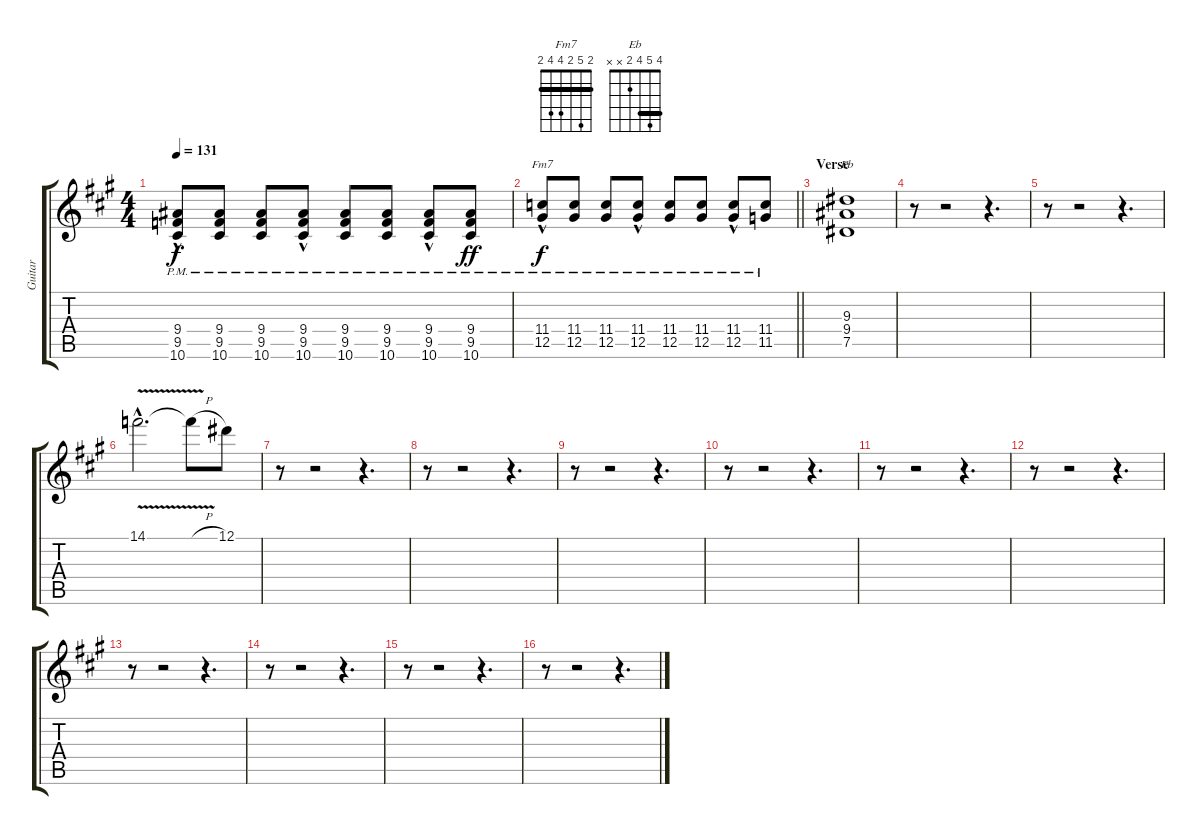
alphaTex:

\track ("Guitar" "Guitar") {instrument electricguitarclean}
\staff {score tabs}
\tuning (Eb4 Bb3 Gb3 Db3 Ab2 Eb2) {hide}
\chord ("Fm7" 2 5 2 4 4 2) {barre 2}
\chord ("Eb" 4 5 4 2 x x) {barre 4}
\ts (4 4)
\tempo 131
\clef g2
\ks a
(9.4{hac pm} 9.5{hac pm} 10.6{hac pm}).8{dy f} (9.4{pm} 9.5{pm} 10.6{pm}).8 (9.4{pm} 9.5{pm} 10.6{pm}).8 (9.4{hac pm} 9.5{hac pm} 10.6{hac pm}).8 (9.4{pm} 9.5{pm} 10.6{pm}).8 (9.4{pm} 9.5{pm} 10.6{pm}).8 (9.4{hac pm} 9.5{hac pm} 10.6{hac pm}).8 (9.4{pm} 9.5{pm} 10.6{pm}).8{dy ff} |
\barLineRight lightlight
(11.4{hac pm} 12.5{hac pm}).8{ch "Fm7" dy f} (11.4{pm} 12.5{pm}).8 (11.4{pm} 12.5{pm}).8 (11.4{hac pm} 12.5{hac pm}).8 (11.4{pm} 12.5{pm}).8 (11.4{pm} 12.5{pm}).8 (11.4{hac pm} 12.5{hac pm}).8 (11.4{pm} 11.5{pm}).8 |
\section ("" "Verse")
(9.3 9.4 7.5).1{ch "Eb"} |
r.8 r.2 r.4{d} |
r.8 r.2 r.4{d} |
14.1{v hac}.2{d} 14.1{v h t}.8 12.1.8 |
r.8 r.2 r.4{d} |
r.8 r.2 r.4{d} |
r.8 r.2 r.4{d} |
r.8 r.2 r.4{d} |
r.8 r.2 r.4{d} |
r.8 r.2 r.4{d} |
r.8 r.2 r.4{d} |
r.8 r.2 r.4{d} |
r.8 r.2 r.4{d} |
r.8 r.2 r.4{d}
